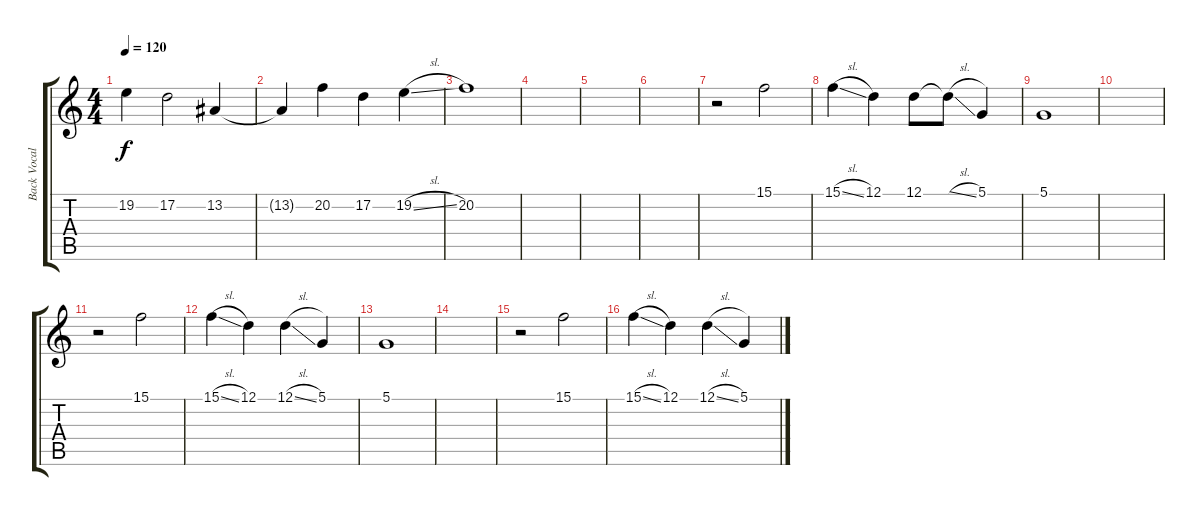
\track ("Back Vocal" "Back Vocal") {instrument lead2sawtooth}
\staff {score tabs}
\tuning (D4 A3 F3 C3 G2 D2) {hide}
\ts (4 4)
\tempo 120
\clef g2
\ks c
19.2{t}.4{dy f} 17.2.2 13.2.4 |
13.2{t}.4 20.2.4 17.2.4 19.2{sl}.4 |
20.2.1 |
|
|
|
r.2 15.1.2 |
15.1{sl}.4 12.1.4 12.1.8 12.1{sl t}.8 5.1.4 |
5.1.1 |
|
r.2 15.1.2 |
15.1{sl}.4 12.1.4 12.1{sl}.4 5.1.4 |
5.1.1 |
|
r.2 15.1.2 |
15.1{sl}.4 12.1.4 12.1{sl}.4 5.1.4
